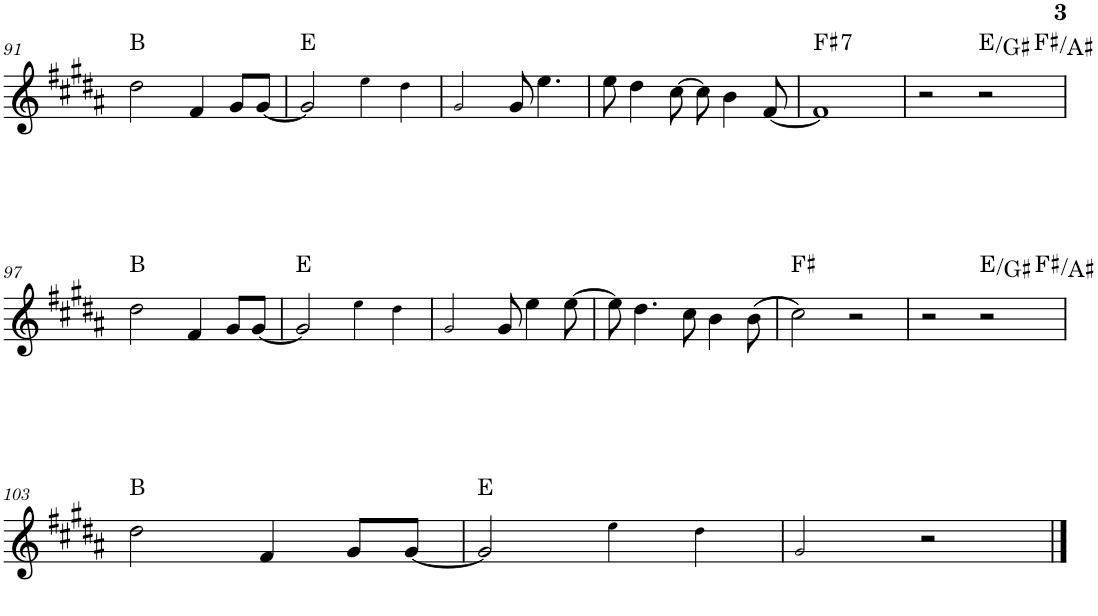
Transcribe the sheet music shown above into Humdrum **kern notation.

**kern	**harte
*part1	*part1
*staff1	*
*I"Piano	*
*I'Pno.	*
!!LO:PB:g=z
*clefG2	*
*k[f#c#g#d#a#]	*
*M4/4	*
=91	=91
2dd#\	B:maj
4f#/	.
8g#/L	.
[8g#/J	.
=92	=92
2g#/]	E:maj
4ee!\	.
4dd#!\	.
=93	=93
2g#!/	.
8g#/	.
4.ee\	.
=94	=94
8ee\	.
4dd#\	.
[8cc#\	.
8cc#\]	.
4b\	.
[8f#/	.
=95	=95
!	!LO:H:kt=7
1f#]	F#:7
=96	=96
*^	*
2r	2.ryy	.
2r	.	E:maj/3
.	4ryy	F#:maj/3
*v	*v	*
!!LO:LB:g=z
=97	=97
2dd#\	B:maj
4f#/	.
8g#/L	.
[8g#/J	.
=98	=98
2g#/]	E:maj
4ee!\	.
4dd#!\	.
=99	=99
2g#!/	.
8g#/	.
4ee\	.
[8ee\	.
=100	=100
8ee\]	.
4.dd#\	.
8cc#\	.
4b\	.
(8b\	.
=101	=101
2cc#\)	F#:maj
2r	.
=102	=102
*^	*
2r	2.ryy	.
2r	.	E:maj/3
.	4ryy	F#:maj/3
*v	*v	*
!!LO:LB:g=z
=103	=103
2dd#\	B:maj
4f#/	.
8g#/L	.
[8g#/J	.
=104	=104
2g#/]	E:maj
4ee!\	.
4dd#!\	.
=105	=105
2g#!/	.
2r	.
==	==
*-	*-
